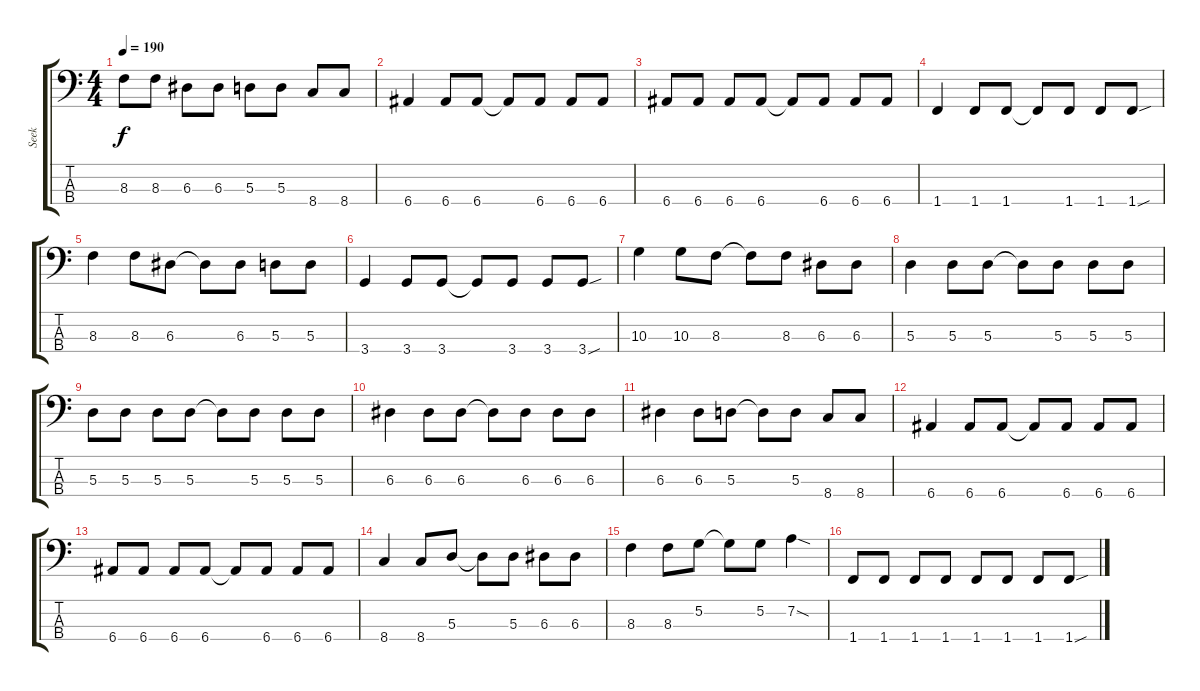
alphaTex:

\track ("Seek" "Seek") {instrument electricbasspick}
\staff {score tabs}
\tuning (G2 D2 A1 E1) {hide}
\ts (4 4)
\tempo 190
\clef f4
\ks c
8.3.8{dy f} 8.3.8 6.3.8 6.3.8 5.3.8 5.3.8 8.4.8 8.4.8 |
6.4.4 6.4.8 6.4.8 6.4{t}.8 6.4.8 6.4.8 6.4.8 |
6.4.8 6.4.8 6.4.8 6.4.8 6.4{t}.8 6.4.8 6.4.8 6.4.8 |
1.4.4 1.4.8 1.4.8 1.4{t}.8 1.4.8 1.4.8 1.4{sou}.8 |
8.3.4 8.3.8 6.3.8 6.3{t}.8 6.3.8 5.3.8 5.3.8 |
3.4.4 3.4.8 3.4.8 3.4{t}.8 3.4.8 3.4.8 3.4{sou}.8 |
10.3.4 10.3.8 8.3.8 8.3{t}.8 8.3.8 6.3.8 6.3.8 |
5.3.4 5.3.8 5.3.8 5.3{t}.8 5.3.8 5.3.8 5.3.8 |
5.3.8 5.3.8 5.3.8 5.3.8 5.3{t}.8 5.3.8 5.3.8 5.3.8 |
6.3.4 6.3.8 6.3.8 6.3{t}.8 6.3.8 6.3.8 6.3.8 |
6.3.4 6.3.8 5.3.8 5.3{t}.8 5.3.8 8.4.8 8.4.8 |
6.4.4 6.4.8 6.4.8 6.4{t}.8 6.4.8 6.4.8 6.4.8 |
6.4.8 6.4.8 6.4.8 6.4.8 6.4{t}.8 6.4.8 6.4.8 6.4.8 |
8.4.4 8.4.8 5.3.8 5.3{t}.8 5.3.8 6.3.8 6.3.8 |
8.3.4 8.3.8 5.2.8 5.2{t}.8 5.2.8 7.2{sod}.4 |
1.4.8 1.4.8 1.4.8 1.4.8 1.4.8 1.4.8 1.4.8 1.4{sou}.8
